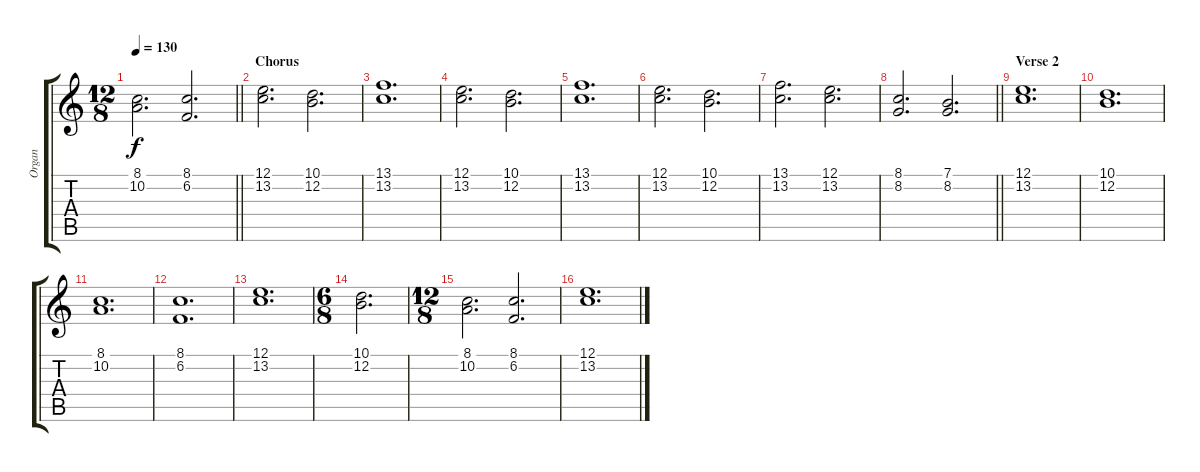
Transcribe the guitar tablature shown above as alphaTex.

\track ("Organ" "Organ") {instrument flute}
\staff {score tabs}
\tuning (E4 B3 G3 D3 A2 E2) {hide}
\ts (12 8)
\tempo 130
\clef g2
\barLineRight lightlight
\ks c
(8.1 10.2).2{d dy f} (8.1 6.2).2{d} |
\section ("" "Chorus")
(12.1 13.2).2{d} (10.1 12.2).2{d} |
(13.1 13.2).1{d} |
(12.1 13.2).2{d} (10.1 12.2).2{d} |
(13.1 13.2).1{d} |
(12.1 13.2).2{d} (10.1 12.2).2{d} |
(13.1 13.2).2{d} (12.1 13.2).2{d} |
\barLineRight lightlight
(8.1 8.2).2{d} (7.1 8.2).2{d} |
\section ("" "Verse 2")
(12.1 13.2).1{d} |
(10.1 12.2).1{d} |
(8.1 10.2).1{d} |
(8.1 6.2).1{d} |
(12.1 13.2).1{d} |
\ts (6 8)
(10.1 12.2).2{d} |
\ts (12 8)
(8.1 10.2).2{d} (8.1 6.2).2{d} |
(12.1 13.2).1{d}
